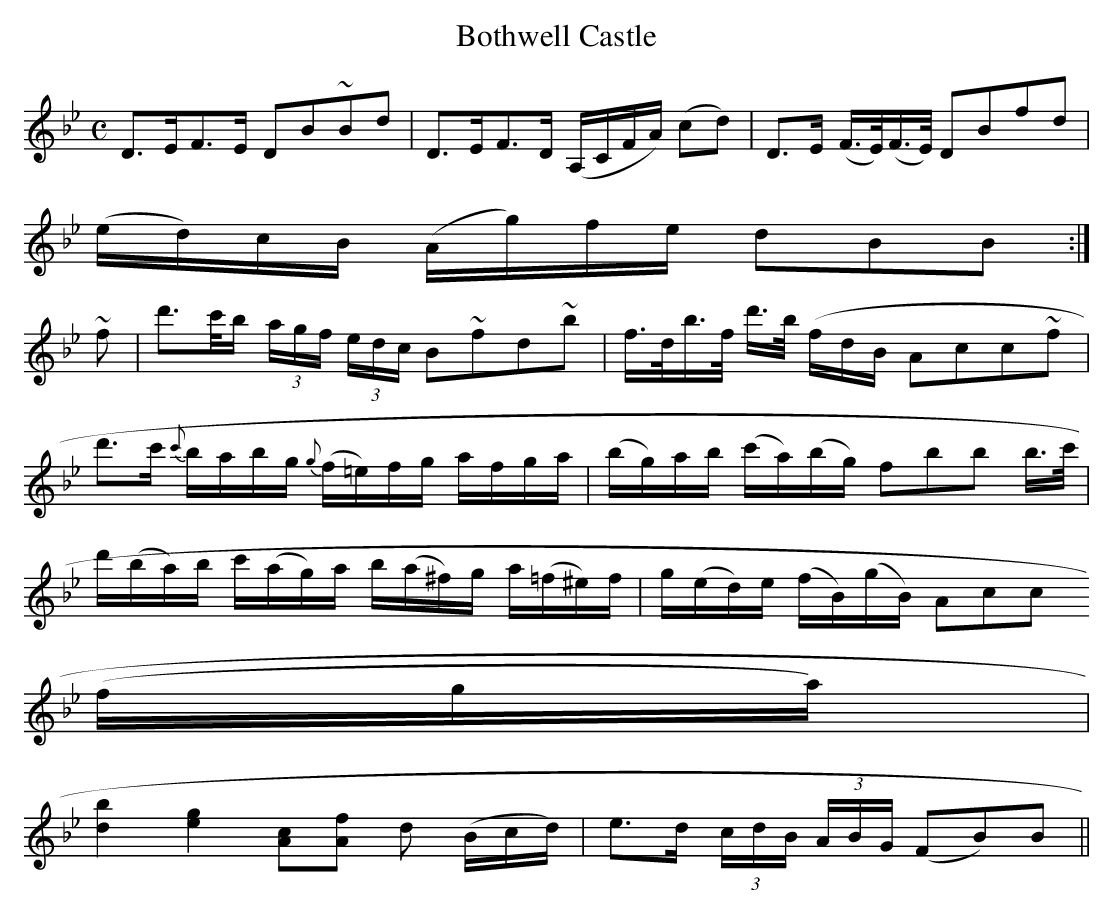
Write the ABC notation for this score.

X:1
T:Bothwell Castle
M:C
L:1/8
K:Bb
D>EF>E DB~Bd|D>EF>D (A,/C/F/A/) (cd)|D>E (F/>E/)(F/>E/) DBfd|
(e/d/)c/B/ (A/g/)f/e/ dBB:|
~f|d'>c'/2b/2 (3a/g/f/ (3e/d/c/ B~fd~b|f/>d/b/>f/ d'/>b/ (f/d/B/ Acc~f|
d'>c' {c'}b/a/b/g/ {g}(f/=e/)f/g/ a/f/g/a/|(b/g/)a/b/ (c'/a/)(b/g/) fbb b/>c'/|
d'/(b/a/)b/ c'/(a/g/)a/ b/(a/^f/)g/ a/(=f/^e/)f/|g/(e/d/)e/ (f/B/)(g/B/) Acc
(f/2g/2a/)|
[d2b2] [e2g2] [Ac][Af] d (B/2c/2d/)|e>d (3c/d/B/ (3A/B/G/ (FB)B||
